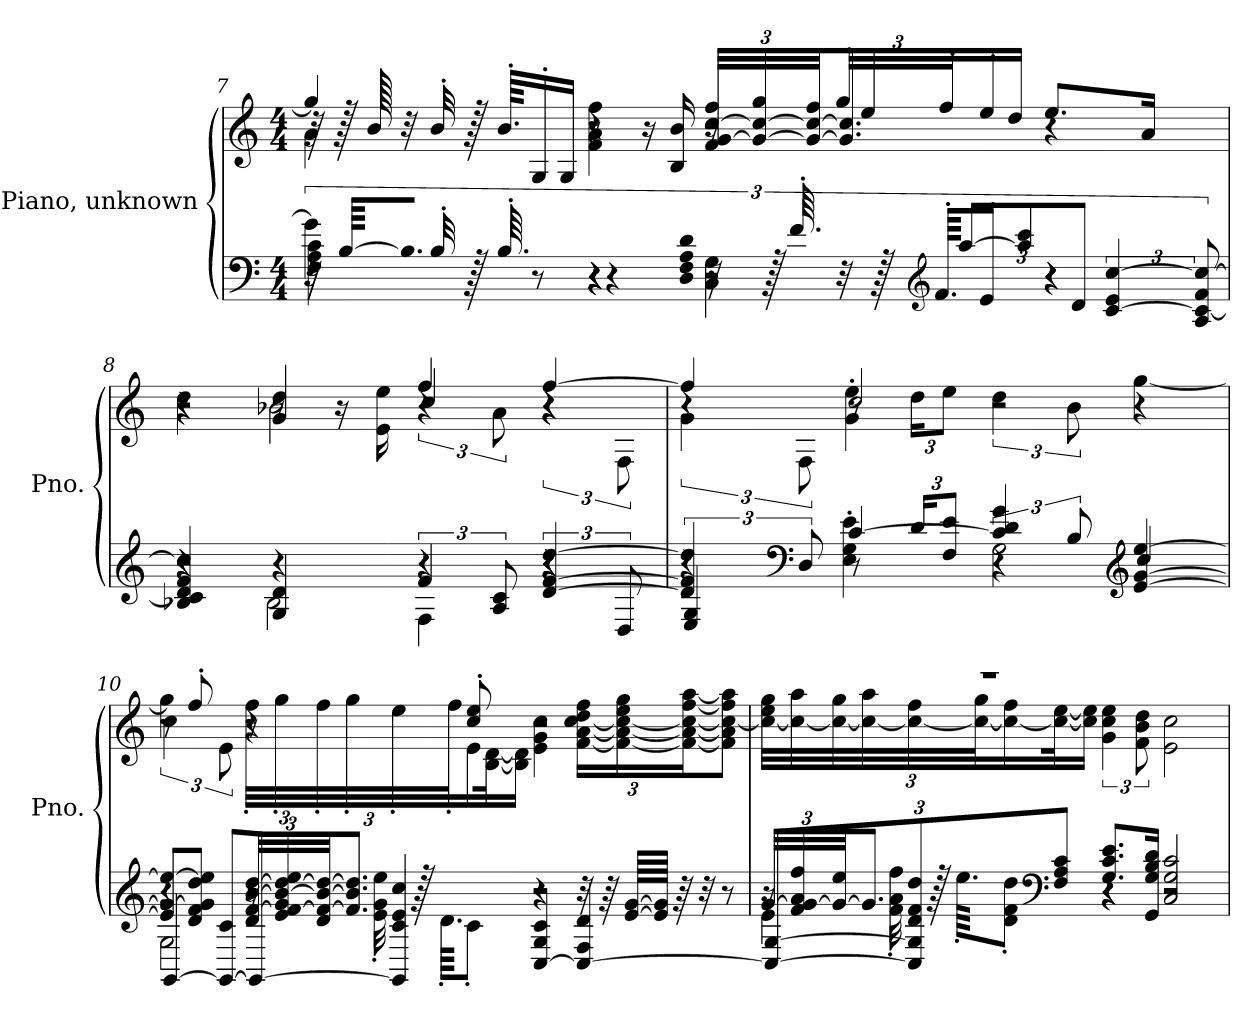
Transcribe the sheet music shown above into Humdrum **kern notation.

**kern	**kern
*part1	*part1
*staff2	*staff1
*I"Piano, unknown	*
*I'Pno.	*
!!LO:PB:g=z
*clefF4	*clefG2
*k[]	*k[]
*M4/4	*M4/4
=7	=7
*^	*^
*	*^	*	*^
*	*	*^	*	*	*
16r	4g\]	48r	4F\ 4A\ 4c\	4gg/]	4a\	64r
.	.	.	.	.	.	128r
.	.	[96B/KKLL	.	.	.	.
.	.	.	.	.	.	128b/
.	.	16.B/JJ]	.	.	.	32r
32B'/	.	.	.	.	.	32b'/
128r	.	.	.	.	.	128r
64.B'/	.	.	.	.	.	64.b'/KKLL
8r	.	8r	.	.	.	16G'/
.	.	.	.	.	.	16G/JJ
4r	4r	4D/ 4F/ 4A/ 4d/	4r	4r	4f\ 4a\ 4ff\	8r
.	.	.	.	.	.	16r
.	.	.	.	.	.	16B/ 16b/
*	*	*Xbrackettup	*	*	*	*Xbrackettup
32r	2r	[12c/L	4C\ 4G\	16r	2r	48f/ [48g/ [48cc/ 48ff/LLL
.	.	.	.	.	.	48g/_ 48cc/_ 48gg/
128r	.	.	.	.	.	.
64.f'/	.	.	.	.	.	.
.	.	.	.	.	.	48g/_ 48cc/_ 48ff/JJ
32r	.	.	.	48gg'/LLL	.	8.g/] 8.cc/]J
.	.	12c/] 12e/	.	48ee'/	.	.
128r	.	.	.	.	.	.
*clefG2	*	*	*	*	*	*
64.f'/KKKL	.	.	.	.	.	.
.	.	.	.	48ff'/J	.	.
8e'/J	.	.	.	16ee'/	.	.
.	.	12d/J	.	.	.	.
.	.	.	.	16dd/JJ	.	.
*	*	*brackettup	*	*	*	*
4r	.	[6c/ 6e/ [6cc/	4r	4r	.	8.ee/L
.	.	12A/ 12c/_ 12f/ 12cc/_	.	.	.	.
.	.	.	.	.	.	16a/Jk
=8	=8	=8	=8	=8	=8	=8
*	*	*	*	*	*	*^
4r	2r	4B-X/ 4c/] 4d/ 4f/ 4cc/]	4r	4r	4dd\	2r	4r
4G/ 4d/	.	4r	2B-\	4g/ 4dd/	8r	.	2b-X\
.	.	.	.	.	16r	.	.
.	.	.	.	.	16e\ 16ee\	.	.
*	*	*	*	*	*brackettup	*	*
4f/	4F\	6r	.	4ff/	6r	4cc/	.
.	.	12A/ 12c/	.	.	12a\	.	.
[4d/ [4f/ [4dd/	4r	6r	4r	[4ff/	6r	4r	4r
.	.	12D/	.	.	12F\	.	.
*	*	*v	*v	*	*	*	*
*	*	*	*	*	*v	*v
!!LO:LB:g=z
=9	=9	=9	=9	=9	=9
4d/] 4f/] 4dd/]	6E/ 6G/	4r	4ff/]	6r	4g\
*clefF4	*	*	*	*	*
.	12D/	.	.	12F\	.
[4c/	8r	4E\' 4G\' 4e\'	2cc/	8r	4g\' 4ee\'
*	*Xbrackettup	*	*	*Xbrackettup	*
.	24d/KL	.	.	24dd\KL	.
.	12F/ 12e/J	.	.	12ee\J	.
*	*brackettup	*	*	*brackettup	*
4c/] 4d/ 4g/	6r	2G\	.	6dd\	2r
.	12B/	.	.	12b\	.
*clefG2	*	*	*	*	*
[4e/ [4g/ [4ee/	4cc/	.	4r	[4gg\	.
=10	=10	=10	=10	=10	=10
*	*	*^	*	*	*
8e/] 8g/_ 8ee/_L	2G\	[6GG/	4r	8r	6gg\]	4cc\
8d/ 8f/ 8g/] 8dd/ 8ee/]J	.	.	.	8ff'/	.	.
.	.	12GG/_ 12c/L	.	.	12e\	.
*Xbrackettup	*	*	*	*	*Xbrackettup	*
48d/ [48f/ [48b/ [48dd/LLL	.	12GG/J_	16r	8r	48ff'\LLL	4r
48e/ 48f/_ 48g/ 48b/_ 48dd/_ 48ee/	.	.	.	.	48gg'\	.
48d/ 48f/_ 48b/_ 48dd/_JJ	.	.	.	.	48ff'\	.
8.f/] 8.b/] 8.dd/]J	.	.	32e\' 32g\' 32ee\'	.	48gg'\	.
.	.	6GG/] 6c/ 6e/ 6cc/	.	.	48ee'\	.
.	.	.	128r	.	.	.
.	.	.	64.d'\KKKL	.	.	.
.	.	.	.	.	48ff'\J	.
.	.	.	8c'\J	8cc/' 8ee/'	24e\	.
.	.	.	.	.	[48B\ [48d\K	.
.	.	.	.	.	16B\] 16d\]JJ	.
4r	2r	[4C/ 4G/ 4c/	2r	2r	4e\ 4g\ 4cc\	2r
32r	.	4C/_ 4F/ 4d/	.	.	[24f\ [24a\ [24cc\ 24dd\ 24ff\LL	.
64r	.	.	.	.	.	.
.	.	.	.	.	24f\_ 24a\_ 24cc\_ 24ee\ 24gg\	.
[64e/ [64g/LLLL	.	.	.	.	.	.
64e/] 64g/]JJJJ	.	.	.	.	.	.
64r	.	.	.	.	.	.
.	.	.	.	.	24f\_ 24a\_ 24cc\_ [24ff\ [24aa\J	.
32r	.	.	.	.	.	.
8r	.	.	.	.	8f\] 8a\] 8cc\_ 8ff\] 8aa\]J	.
*	*	*	*	*	*v	*v
!!LO:LB:g=z
=11	=11	=11	=11	=11	=11
[48g/LLL	4e\	12C/_ [12G/L	16r	1r	48cc\_ 48ee\ 48gg\LLL
48f/ 48g/_ 48a/ 48ff/	.	.	.	.	48cc\_ 48aa\
48g/_ 48ee/JJ	.	.	.	.	48cc\_ 48gg\
8.g/J]	.	.	32f\' 32a\' 32ff\'	.	48cc\_ 48aa\
.	.	12C/] 12G/] 12d/ 12f/ 12dd/	.	.	48cc\_ 48ff\
.	.	.	128r	.	.
.	.	.	64.ee'\KKKL	.	.
.	.	.	.	.	48cc\_ 48gg\J
.	.	.	8d\' 8f\' 8dd\'J	.	24cc\_ 24ff\
*clefF4	*	*	*	*	*
.	.	12F/ 12A/ 12c/J	.	.	48cc\_ [48ee\K
.	.	.	.	.	16cc\] 16ee\]JJ
*	*	*	*	*	*brackettup
4r	4r	8.G/ 8.c/ 8.e/L	4r	.	6g\ 6cc\ 6ee\
.	.	.	.	.	12f\ 12b\ 12dd\
.	.	16GG/ 16G/ 16B/ 16d/Jk	.	.	.
2r	2r	2C/ 2G/ 2c/	2r	.	2e\ 2cc\
*v	*v	*v	*v	*	*
*	*v	*v
=	=
*-	*-
